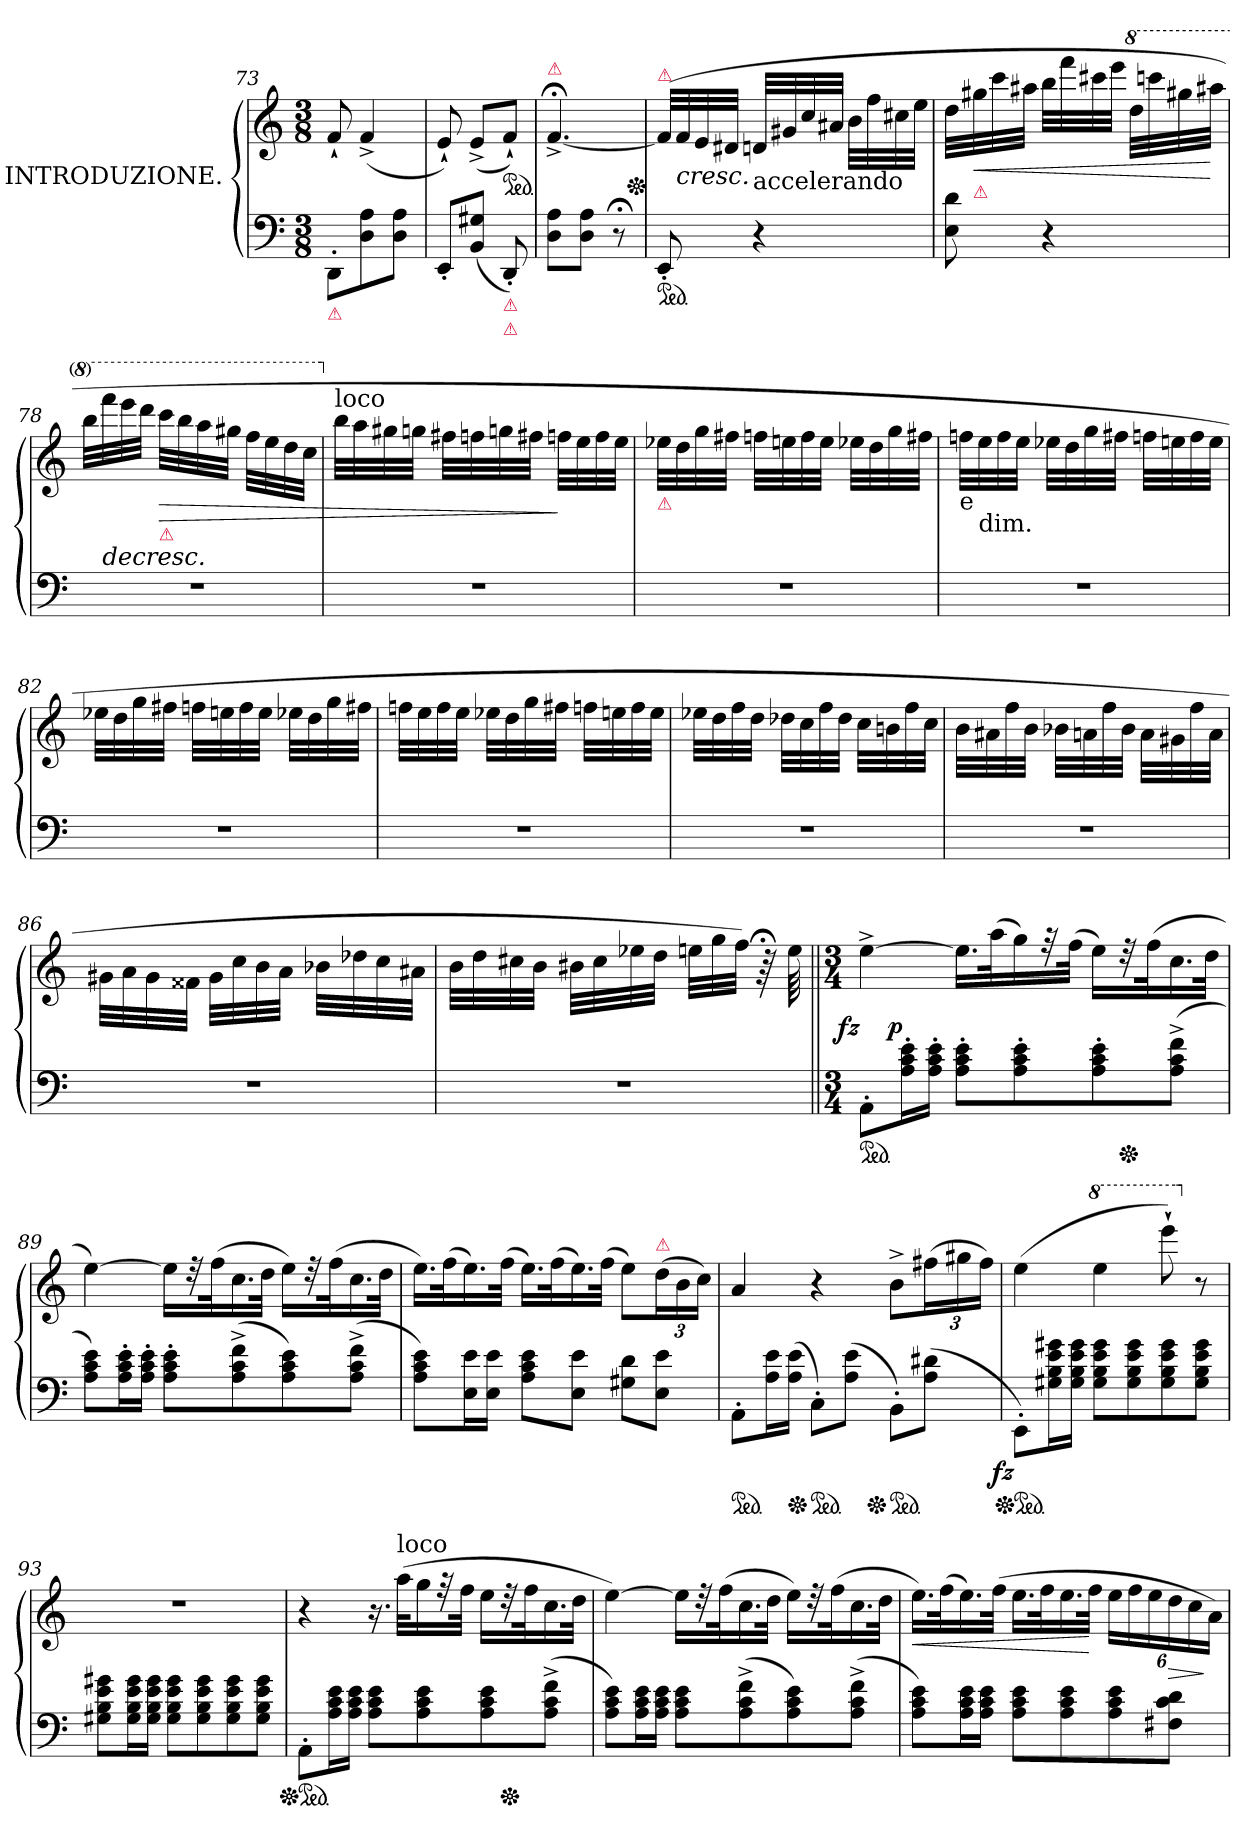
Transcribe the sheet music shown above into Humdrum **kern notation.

**kern	**kern	**dynam
*part1	*part1	*part1
*staff2	*staff1	*staff1/2
*I"INTRODUZIONE.	*	*
*clefF4	*clefG2	*
*k[]	*k[]	*
*a:	*a:	*
*M3/8	*M3/8	*
=73	=73	=73
!LO:TX:b:color=crimson:t=⚠	!	!
8DD'</L	8f`<	.
8D\ 8A\	(4f^>	.
8D\ 8A\J	.	.
=74	=74	=74
8EE'<L	8e`<)	.
(8BB 8G#XJ	(8e^>L	.
!LO:TX:b:color=crimson:t=⚠	!	!
!LO:TX:b:color=crimson:t=⚠	!	!
*	*ped	*
8DD'</)	8f`<J)	.
=75	=75	=75
!	!LO:TX:a:color=crimson:t=⚠	!
8D\ 8A\L	[4.f;<^<	.
8D\ 8A\J	.	.
*	*Xped	*
8r;<	.	.
=76	=76	=76
!	!LO:TX:a:color=crimson:t=⚠	!
*ped	*	*
8EE'<	(>32fLLL]	.
.	32f	<
.	32e	.
.	32d#XJJJ	.
!	!LO:TX:b:t=accelerando	!
4r	32dnLLL	.
.	32g#X	.
.	32cc	.
.	32a#XJJJ	.
.	32bLLL	.
.	32ff	.
.	32cc#X	.
.	32eeJJJ	.
=77	=77	=77
8E 8d	32ddLLL	.
!	!LO:TX:b:color=crimson:t=⚠	!
!	!	!LO:HP:b
.	32gg#X	<
.	32ccc	.
.	32aa#XJJJ	.
4r	32bbLLL	.
.	32fff	.
.	32ccc#X	.
.	32eeeJJJ	.
*	*8va	*
.	32dddLLL	.
.	32ccccn	.
.	32ggg#X	.
.	32aaa#XJJJ	[ [
=78	=78	=78
4.rF	32bbbLLL	.
.	32ffff	>
.	32eeee	.
.	32ddddJJJ	.
!	!LO:TX:b:color=crimson:t=⚠	!
!	!	!LO:HP:b
.	32ccccLLL	>
.	32bbb	.
.	32aaa	.
.	32ggg#XJJJ	.
.	32fffLLL	.
.	32eee	.
.	32ddd	.
.	32cccJJJ	.
=79	=79	=79
*	*X8va	*
!	!LO:TX:a:t=loco	!
4.rF	32bbLLL	.
.	32aa	.
.	32gg#X	.
.	32ggnJJJ	.
.	32ff#XLLL	.
.	32ffn	.
.	32ggn	.
.	32ff#XJJJ	.
.	32ffnLLL	]
.	32ee	.
.	32ff	.
.	32eeJJJ	.
.	.	]
=80	=80	=80
!	!LO:TX:b:color=crimson:t=⚠	!
4.rF	32ee-XLLL	.
.	32dd	.
.	32gg	.
.	32ff#XJJJ	.
.	32ffnLLL	.
.	32een	.
.	32ff	.
.	32eeJJJ	.
.	32ee-XLLL	.
.	32dd	.
.	32gg	.
.	32ff#XJJJ	.
=81	=81	=81
!	!LO:TX:b:t=e	!
4.rF	32ffnLLL	.
!	!LO:TX:c:t=dim.	!
.	32ee	.
.	32ff	.
.	32eeJJJ	.
.	32ee-XLLL	.
.	32dd	.
.	32gg	.
.	32ff#XJJJ	.
.	32ffnLLL	.
.	32een	.
.	32ff	.
.	32eeJJJ	.
=82	=82	=82
4.rF	32ee-XLLL	.
.	32dd	.
.	32gg	.
.	32ff#XJJJ	.
.	32ffnLLL	.
.	32een	.
.	32ff	.
.	32eeJJJ	.
.	32ee-XLLL	.
.	32dd	.
.	32gg	.
.	32ff#XJJJ	.
=83	=83	=83
4.rF	32ffnLLL	.
.	32ee	.
.	32ff	.
.	32eeJJJ	.
.	32ee-XLLL	.
.	32dd	.
.	32gg	.
.	32ff#XJJJ	.
.	32ffnLLL	.
.	32een	.
.	32ff	.
.	32eeJJJ	.
=84	=84	=84
4.rF	32ee-XLLL	.
.	32dd	.
.	32ff	.
.	32ddJJJ	.
.	32dd-XLLL	.
.	32cc	.
.	32ff	.
.	32dd-JJJ	.
.	32ccLLL	.
.	32bn	.
.	32ff	.
.	32ccJJJ	.
=85	=85	=85
4.rF	32bLLL	.
.	32a#X	.
.	32ff	.
.	32bJJJ	.
.	32b-XLLL	.
.	32an	.
.	32ff	.
.	32b-JJJ	.
.	32aLLL	.
.	32g#X	.
.	32ff	.
.	32aJJJ	.
=86	=86	=86
4.rF	32g#X\LLL	.
.	32a\	.
.	32g#\	.
.	32f##X\JJJ	.
.	32g#\LLL	.
.	32cc\	.
.	32b\	.
.	32a\JJJ	.
.	32b-XLLL	.
.	32dd-X	.
.	32cc	.
.	32a#XJJJ	.
=87	=87	=87
4.rF	32bLLL	.
.	32dd	.
.	32cc#X	.
.	32bJJJ	.
.	32b#XLLL	.
.	32cc#	.
.	32ee-X	.
.	32ddJJJ	.
.	32eenLLL	.
.	32gg	.
.	32ffJJJ)	.
.	64r;<	.
.	64ee	.
=88||	=88||	=88||
*M3/4	*M3/4	*
!	!LO:TX:a:color=crimson:t=⚠	!
!	!	!LO:DY:rj
*	*^	*
*ped	*	*	*
*	*v	*v	*
*	*MM88	*
*	*^	*
8AA'L	[4ee^<	8ryy	fz
!	!	!	!LO:DY:rj
16A' 16c' 16e'L	.	2ryy	p
16A' 16c' 16e'JJ	.	.	.
8A' 8c' 8e'L	16.eeLL]	.	.
.	(32aaK	.	.
8A' 8c' 8e'	16gg)	.	.
.	32rff	.	.
.	(32ffJJk	.	.
8A' 8c' 8e'	16eeLL)	.	.
*Xped	*	*	*
.	32rdd	.	.
.	(32ffK	.	.
(8A^> 8c^> 8f^>J	16.cc	8ryy	.
.	32ddJJk	.	.
=89	=89	=89	=89
!	!LO:TX:a:t=ten.	!	!
*	*v	*v	*
8A 8c 8eL)	[4ee)	.
16A' 16c' 16e'L	.	.
16A' 16c' 16e'JJ	.	.
8A' 8c' 8e'L	16eeLL]	.
.	32rdd	.
.	(32ffK	.
(8A^ 8c^ 8f^	16.cc	.
.	32ddJJk	.
8A 8c 8e)	16eeLL)	.
.	32rdd	.
.	(32ffK	.
(8A^ 8c^ 8f^J	16.cc	.
.	32ddJJk	.
=90	=90	=90
8A 8c 8eL)	16.eeLL)	.
.	(32ffK	.
16E 16eL	16.ee)	.
16E 16eJJ	.	.
.	(32ffJJk	.
8A 8c 8eL	16.eeLL)	.
.	(32ffK	.
8E 8eJ	16.ee)	.
.	(32ffJJk	.
8G#X 8dL	8eeL)	.
!	!LO:TX:a:color=crimson:t=⚠	!
8E 8eJ	(24ddL	.
.	24b	.
.	24ccJJ)	.
=91	=91	=91
!	!LO:TX:a:t=ten.	!
*ped	*	*
*	*^	*
8AA'L	4a	4..ryy	.
16A 16eL	.	.	.
*Xped	*	*	*
(16A 16eJJ	.	.	.
*ped	*	*	*
8C'L)	4r	.	.
(8A 8eJ	.	.	.
*Xped	*	*	*
.	.	4ryy	.
*ped	*	*	*
8BB'L)	8b^L	.	.
(8A 8d#XJ	(24ff#XL	.	.
.	24gg#X	.	.
.	.	16ryy	.
.	24ff#JJ)	.	.
=92	=92	=92	=92
!	!	!	!LO:DY:b=2:rj
*	*v	*v	*
*Xped	*	*
*ped	*	*
8EE'L)	(4ee	fz
16G#X 16B 16e 16g#XL	.	.
16G# 16B 16e 16g#JJ	.	.
*	*8va	*
8G# 8B 8e 8g#L	4eee	.
8G# 8B 8e 8g#	.	.
8G# 8B 8e 8g#	8eeee`)	.
*	*X8va	*
8G# 8B 8e 8g#J	8r	.
=93	=93	=93
8G#X 8B 8e 8g#XL	2.rdd	.
16G# 16B 16e 16g#L	.	.
16G# 16B 16e 16g#JJ	.	.
8G# 8B 8e 8g#L	.	.
8G# 8B 8e 8g#	.	.
8G# 8B 8e 8g#	.	.
8G# 8B 8e 8g#J	.	.
=94	=94	=94
*Xped	*	*
*ped	*	*
8AA'L	4r	.
16A 16c 16eL	.	.
16A 16c 16eJJ	.	.
8A 8c 8eL	16.r	.
!	!LO:TX:a:t=loco	!
.	(32aaKLL	.
8A 8c 8e	16gg	.
.	32rff	.
.	32ffJJk	.
8A 8c 8e	16eeLL	.
*Xped	*	*
.	32rdd	.
.	32ffK	.
(8A^ 8c^ 8f^J	16.cc	.
.	32ddJJk	.
=95	=95	=95
8A 8c 8eL)	[4ee)	.
16A 16c 16eL	.	.
16A 16c 16eJJ	.	.
8A 8c 8eL	16eeLL]	.
.	32rdd	.
.	(32ffK	.
(8A^ 8c^ 8f^	16.cc	.
.	32ddJJk	.
8A 8c 8e)	16eeLL)	.
.	32rdd	.
.	(32ffK	.
(8A^ 8c^ 8f^J	16.cc	.
.	32ddJJk	.
=96	=96	=96
8A 8c 8eL)	16.eeLL)	<
.	(32ffK	.
16A 16c 16eL	16.ee)	.
16A 16c 16eJJ	.	.
.	(32ffJJk	.
8A 8c 8eL	16.eeLL	.
.	32ffK	.
8A 8c 8e	16.ee	.
.	32ffJJk	[
8A 8c 8e	24eeLL	.
.	24ff	.
.	24ee	.
8F#X 8c 8dJ	24dd	>
.	24cc	.
.	24aJJ)	]
=	=	=
*-	*-	*-
